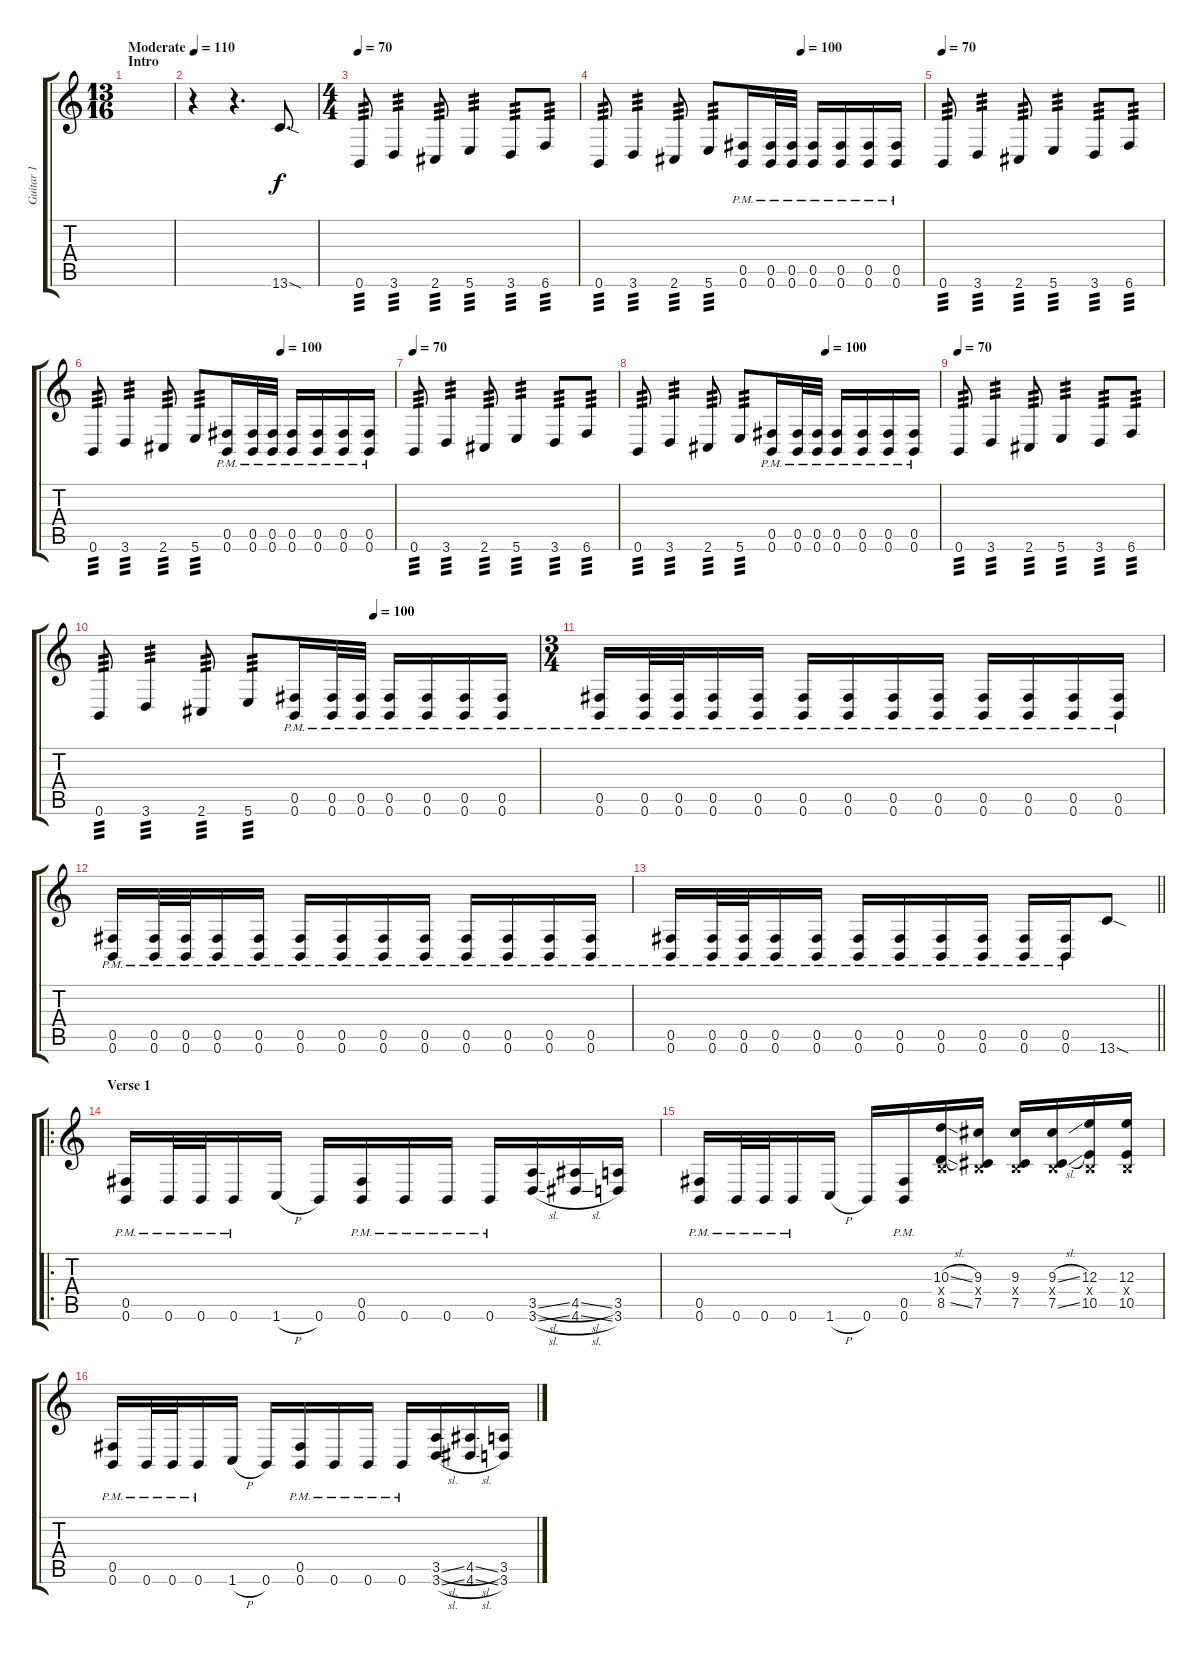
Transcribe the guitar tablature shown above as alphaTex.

\track ("Guitar 1" "Guitar 1") {instrument distortionguitar}
\staff {score tabs}
\tuning (Db4 Ab3 E3 B2 Gb2 B1) {hide}
\ts (13 16)
\section ("" "Intro")
\tempo (110 "Moderate")
\clef g2
\ks c
|
r.4 r.4{d} 13.6{sod}.8{d} |
\ts (4 4)
\tempo 70
0.6.8{tp 3} 3.6.4{tp 3} 2.6.8{tp 3} 5.6.4{tp 3} 3.6.8{tp 3} 6.6.8{tp 3} |
\tempo (100 0.625)
0.6.8{tp 3} 3.6.4{tp 3} 2.6.8{tp 3} 5.6.8{tp 3} (0.5{pm} 0.6{pm}).16 (0.5{pm} 0.6{pm}).32 (0.5{pm} 0.6{pm}).32 (0.5{pm} 0.6{pm}).16 (0.5{pm} 0.6{pm}).16 (0.5{pm} 0.6{pm}).16 (0.5{pm} 0.6{pm}).16 |
\tempo 70
0.6.8{tp 3} 3.6.4{tp 3} 2.6.8{tp 3} 5.6.4{tp 3} 3.6.8{tp 3} 6.6.8{tp 3} |
\tempo (100 0.625)
0.6.8{tp 3} 3.6.4{tp 3} 2.6.8{tp 3} 5.6.8{tp 3} (0.5{pm} 0.6{pm}).16 (0.5{pm} 0.6{pm}).32 (0.5{pm} 0.6{pm}).32 (0.5{pm} 0.6{pm}).16 (0.5{pm} 0.6{pm}).16 (0.5{pm} 0.6{pm}).16 (0.5{pm} 0.6{pm}).16 |
\tempo 70
0.6.8{tp 3} 3.6.4{tp 3} 2.6.8{tp 3} 5.6.4{tp 3} 3.6.8{tp 3} 6.6.8{tp 3} |
\tempo (100 0.625)
0.6.8{tp 3} 3.6.4{tp 3} 2.6.8{tp 3} 5.6.8{tp 3} (0.5{pm} 0.6{pm}).16 (0.5{pm} 0.6{pm}).32 (0.5{pm} 0.6{pm}).32 (0.5{pm} 0.6{pm}).16 (0.5{pm} 0.6{pm}).16 (0.5{pm} 0.6{pm}).16 (0.5{pm} 0.6{pm}).16 |
\tempo 70
0.6.8{tp 3} 3.6.4{tp 3} 2.6.8{tp 3} 5.6.4{tp 3} 3.6.8{tp 3} 6.6.8{tp 3} |
\tempo (100 0.625)
0.6.8{tp 3} 3.6.4{tp 3} 2.6.8{tp 3} 5.6.8{tp 3} (0.5{pm} 0.6{pm}).16 (0.5{pm} 0.6{pm}).32 (0.5{pm} 0.6{pm}).32 (0.5{pm} 0.6{pm}).16 (0.5{pm} 0.6{pm}).16 (0.5{pm} 0.6{pm}).16 (0.5{pm} 0.6{pm}).16 |
\ts (3 4)
(0.5{pm} 0.6{pm}).16 (0.5{pm} 0.6{pm}).32 (0.5{pm} 0.6{pm}).32 (0.5{pm} 0.6{pm}).16 (0.5{pm} 0.6{pm}).16 (0.5{pm} 0.6{pm}).16 (0.5{pm} 0.6{pm}).16 (0.5{pm} 0.6{pm}).16 (0.5{pm} 0.6{pm}).16 (0.5{pm} 0.6{pm}).16 (0.5{pm} 0.6{pm}).16 (0.5{pm} 0.6{pm}).16 (0.5{pm} 0.6{pm}).16 |
(0.5{pm} 0.6{pm}).16 (0.5{pm} 0.6{pm}).32 (0.5{pm} 0.6{pm}).32 (0.5{pm} 0.6{pm}).16 (0.5{pm} 0.6{pm}).16 (0.5{pm} 0.6{pm}).16 (0.5{pm} 0.6{pm}).16 (0.5{pm} 0.6{pm}).16 (0.5{pm} 0.6{pm}).16 (0.5{pm} 0.6{pm}).16 (0.5{pm} 0.6{pm}).16 (0.5{pm} 0.6{pm}).16 (0.5{pm} 0.6{pm}).16 |
\barLineRight lightlight
(0.5{pm} 0.6{pm}).16 (0.5{pm} 0.6{pm}).32 (0.5{pm} 0.6{pm}).32 (0.5{pm} 0.6{pm}).16 (0.5{pm} 0.6{pm}).16 (0.5{pm} 0.6{pm}).16 (0.5{pm} 0.6{pm}).16 (0.5{pm} 0.6{pm}).16 (0.5{pm} 0.6{pm}).16 (0.5{pm} 0.6{pm}).16 (0.5{pm} 0.6{pm}).16 13.6{sod}.8 |
\ro
\section ("" "Verse 1")
(0.5{pm} 0.6{pm}).16 0.6{pm}.32 0.6{pm}.32 0.6{pm}.16 1.6{h}.16 0.6.16 (0.5 0.6{pm}).16 0.6{pm}.16 0.6{pm}.16 0.6{pm}.16 (3.5{sl} 3.6{sl}).16 (4.5{sl} 4.6{sl}).16 (3.5 3.6).16 |
(0.5{pm} 0.6{pm}).16 0.6{pm}.32 0.6{pm}.32 0.6{pm}.16 1.6{h}.16 0.6.16 (0.5{pm} 0.6{pm}).16 (10.3{sl} 0.4{x} 8.5{sl}).16 (9.3 0.4{x} 7.5).16 (9.3 0.4{x} 7.5).16 (9.3{sl} 0.4{x} 7.5{sl}).16 (12.3 0.4{x} 10.5).16 (12.3 0.4{x} 10.5).16 |
(0.5{pm} 0.6{pm}).16 0.6{pm}.32 0.6{pm}.32 0.6{pm}.16 1.6{h}.16 0.6.16 (0.5 0.6{pm}).16 0.6{pm}.16 0.6{pm}.16 0.6{pm}.16 (3.5{sl} 3.6{sl}).16 (4.5{sl} 4.6{sl}).16 (3.5 3.6).16
